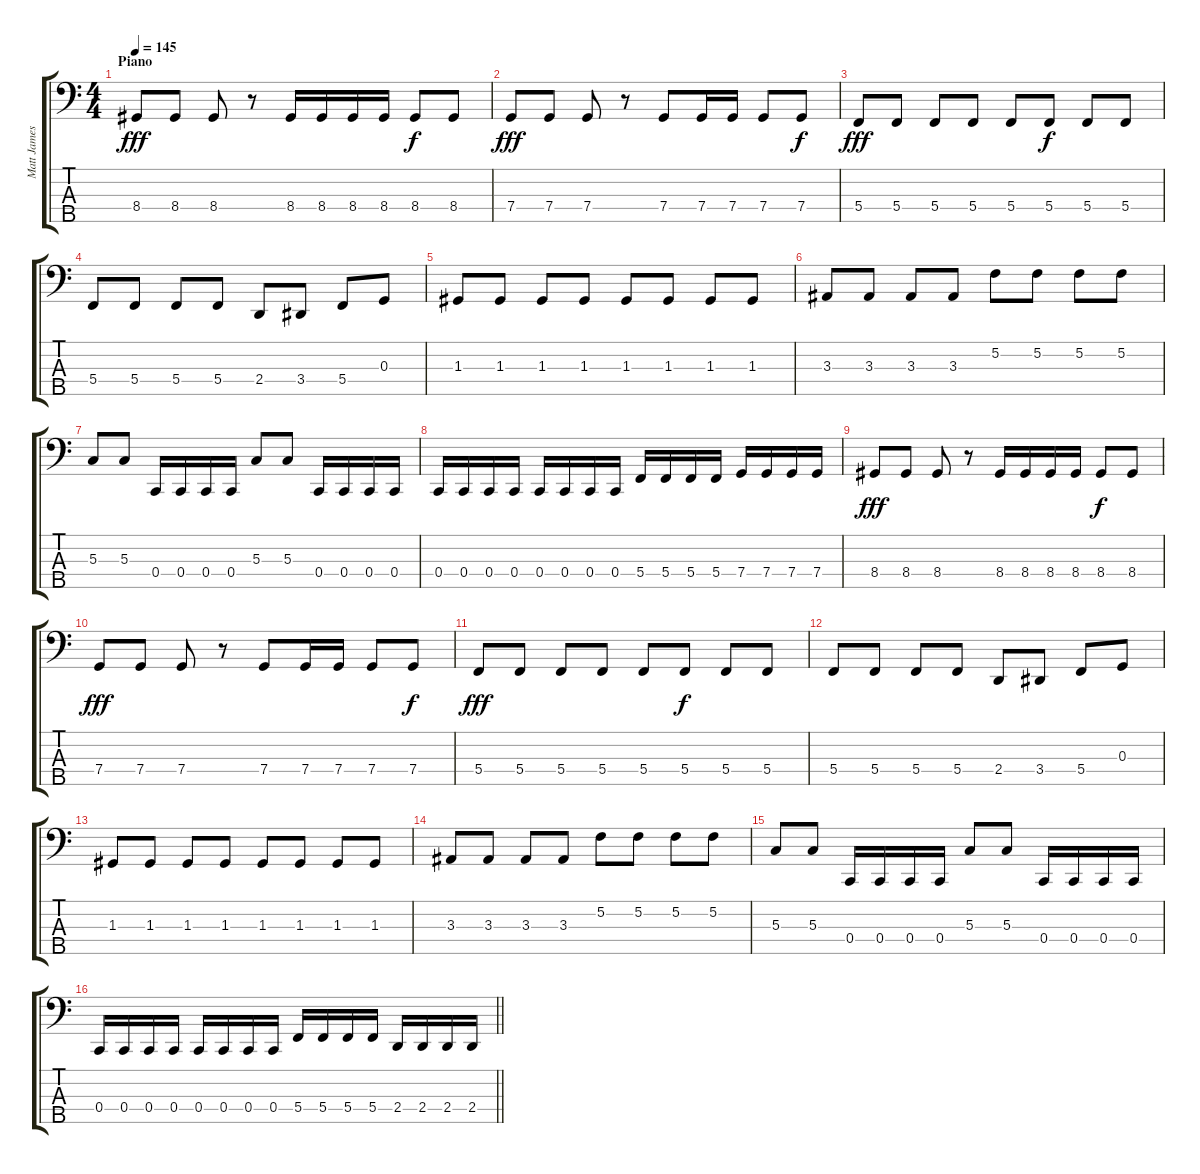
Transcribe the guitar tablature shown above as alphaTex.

\track ("Matt James" "Matt James") {instrument slapbass1}
\staff {score tabs}
\tuning (F2 C2 G1 C1 A0) {hide}
\ts (4 4)
\section ("" "Piano")
\tempo 145
\clef f4
\ks c
8.4.8{dy fff} 8.4.8 8.4.8 r.8 8.4.16 8.4.16 8.4.16 8.4.16 8.4.8{dy f} 8.4.8 |
7.4.8{dy fff} 7.4.8 7.4.8 r.8 7.4.8 7.4.16 7.4.16 7.4.8 7.4.8{dy f} |
5.4.8{dy fff} 5.4.8 5.4.8 5.4.8 5.4.8 5.4.8{dy f} 5.4.8 5.4.8 |
5.4.8 5.4.8 5.4.8 5.4.8 2.4.8 3.4.8 5.4.8 0.3.8 |
1.3.8 1.3.8 1.3.8 1.3.8 1.3.8 1.3.8 1.3.8 1.3.8 |
3.3.8 3.3.8 3.3.8 3.3.8 5.2.8 5.2.8 5.2.8 5.2.8 |
5.3.8 5.3.8 0.4.16 0.4.16 0.4.16 0.4.16 5.3.8 5.3.8 0.4.16 0.4.16 0.4.16 0.4.16 |
0.4.16 0.4.16 0.4.16 0.4.16 0.4.16 0.4.16 0.4.16 0.4.16 5.4.16 5.4.16 5.4.16 5.4.16 7.4.16 7.4.16 7.4.16 7.4.16 |
8.4.8{dy fff} 8.4.8 8.4.8 r.8 8.4.16 8.4.16 8.4.16 8.4.16 8.4.8{dy f} 8.4.8 |
7.4.8{dy fff} 7.4.8 7.4.8 r.8 7.4.8 7.4.16 7.4.16 7.4.8 7.4.8{dy f} |
5.4.8{dy fff} 5.4.8 5.4.8 5.4.8 5.4.8 5.4.8{dy f} 5.4.8 5.4.8 |
5.4.8 5.4.8 5.4.8 5.4.8 2.4.8 3.4.8 5.4.8 0.3.8 |
1.3.8 1.3.8 1.3.8 1.3.8 1.3.8 1.3.8 1.3.8 1.3.8 |
3.3.8 3.3.8 3.3.8 3.3.8 5.2.8 5.2.8 5.2.8 5.2.8 |
5.3.8 5.3.8 0.4.16 0.4.16 0.4.16 0.4.16 5.3.8 5.3.8 0.4.16 0.4.16 0.4.16 0.4.16 |
\barLineRight lightlight
0.4.16 0.4.16 0.4.16 0.4.16 0.4.16 0.4.16 0.4.16 0.4.16 5.4.16 5.4.16 5.4.16 5.4.16 2.4.16 2.4.16 2.4.16 2.4.16
